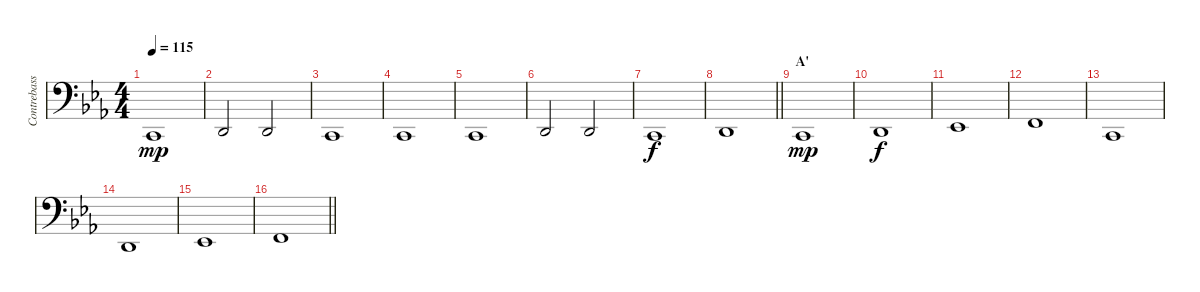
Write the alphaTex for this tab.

\track ("Contrebasse" "Contrebass") {instrument stringensemble1}
\staff {score}
\tuning (G2 D2 A1 E1 B0) {hide}
\ts (4 4)
\tempo 115
\clef f4
\ks cminor
3.3.1{dy mp} |
5.3.2 5.3.2 |
3.3.1 |
3.3.1 |
3.3.1 |
5.3.2 5.3.2 |
3.3.1{dy f} |
\barLineRight lightlight
5.3.1 |
\section ("" "A'")
3.3.1{dy mp} |
5.3.1{dy f} |
6.3.1 |
8.3.1 |
3.3.1 |
5.3.1 |
6.3.1 |
\barLineRight lightlight
8.3.1
